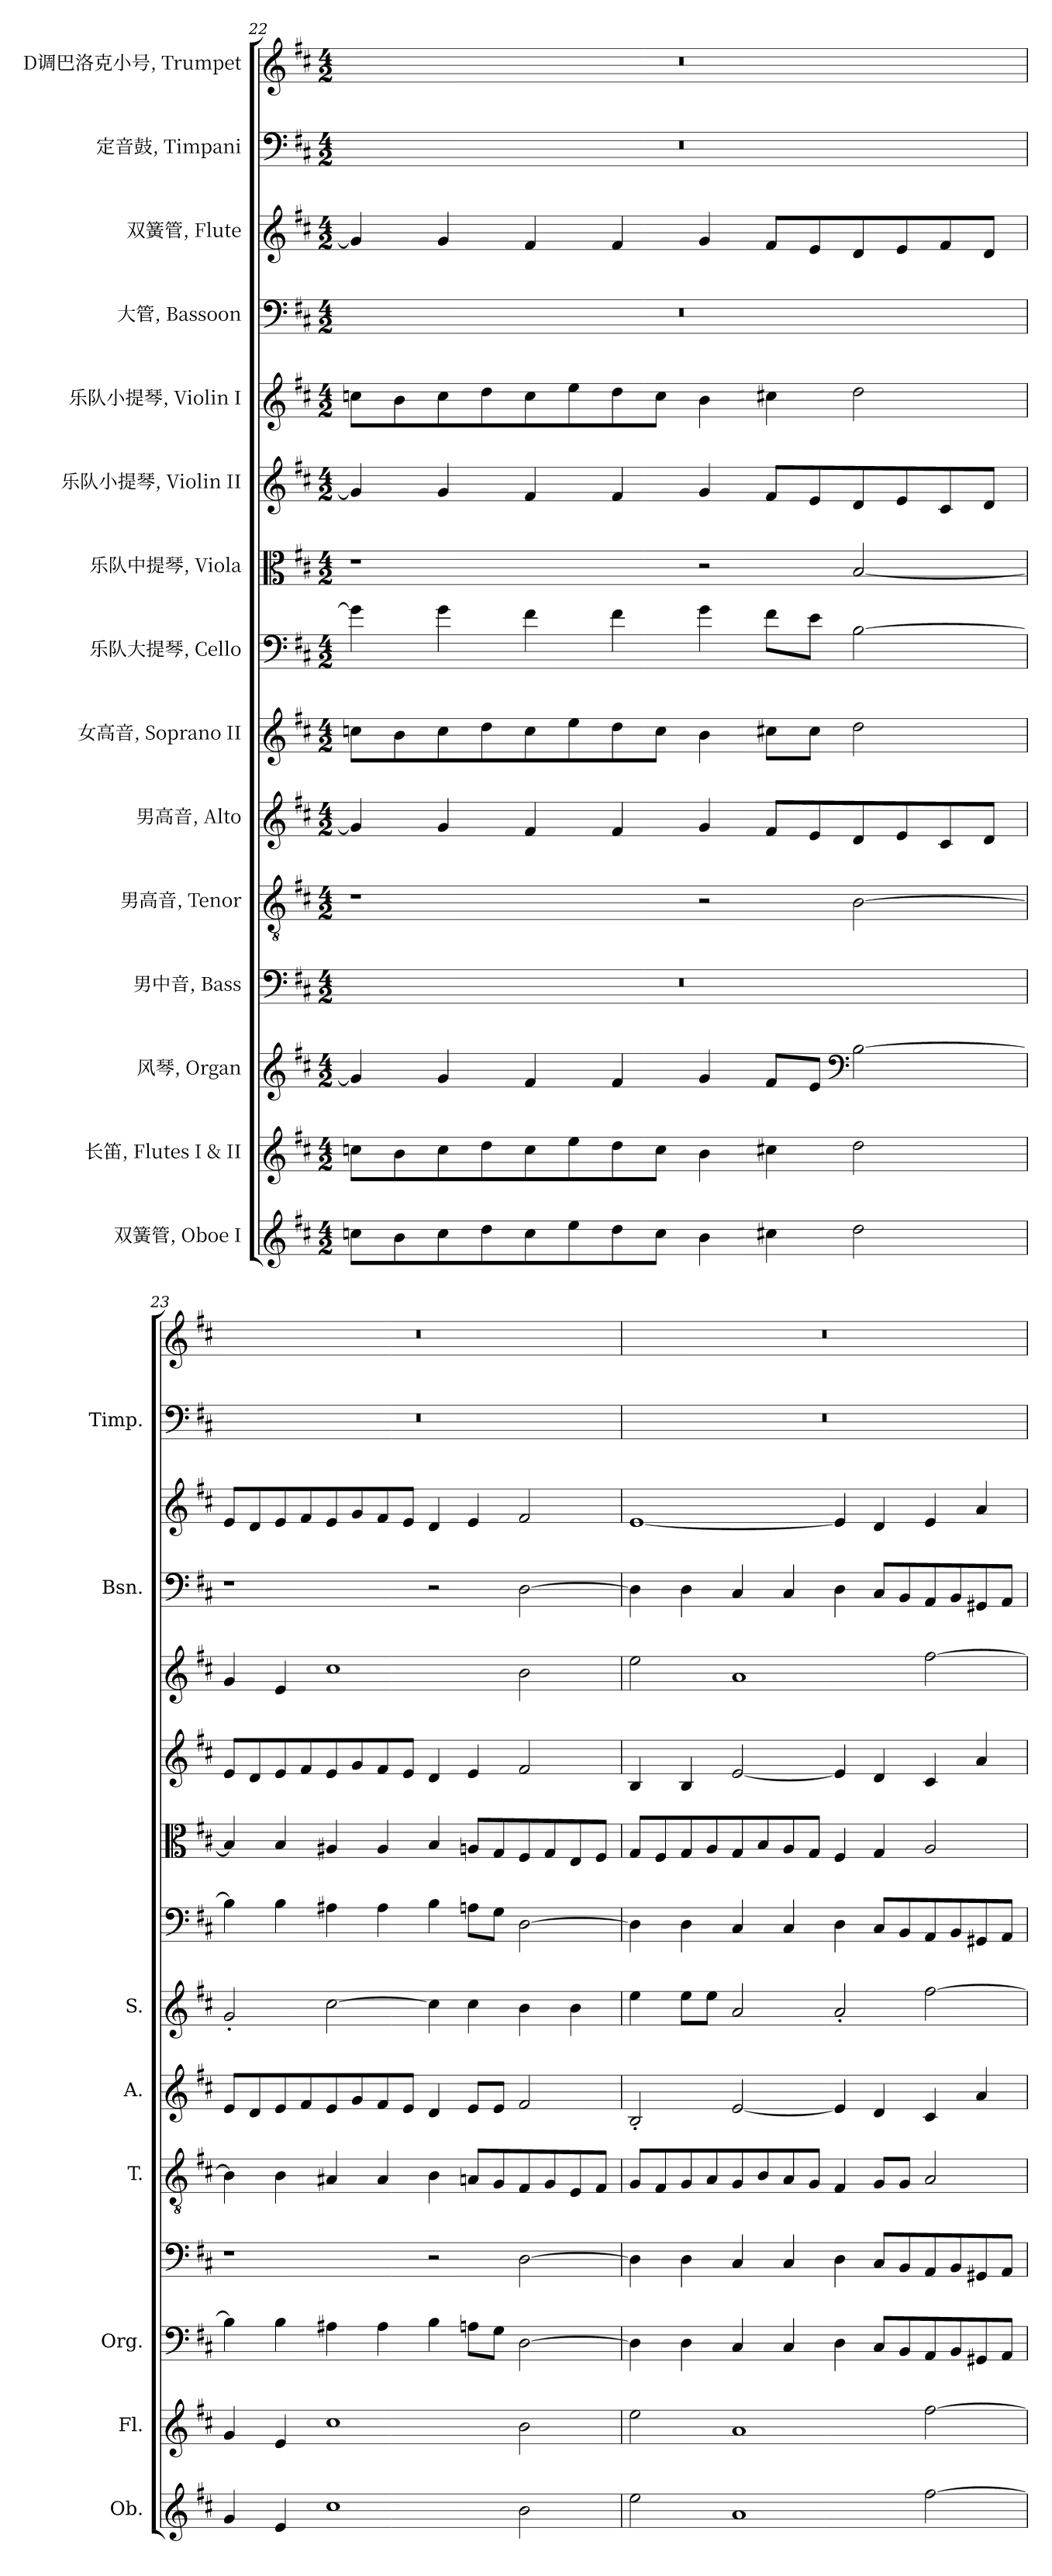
**kern	**kern	**kern	**kern	**kern	**kern	**kern	**kern	**kern	**kern	**kern	**kern	**kern	**kern	**kern
*part15	*part14	*part13	*part12	*part11	*part10	*part9	*part8	*part7	*part6	*part5	*part4	*part3	*part2	*part1
*staff15	*staff14	*staff13	*staff12	*staff11	*staff10	*staff9	*staff8	*staff7	*staff6	*staff5	*staff4	*staff3	*staff2	*staff1
*I"双簧管, Oboe I	*I"长笛, Flutes I &amp; II	*I"风琴, Organ	*I"男中音, Bass	*I"男高音, Tenor	*I"男高音, Alto	*I"女高音, Soprano II	*I"乐队大提琴, Cello	*I"乐队中提琴, Viola	*I"乐队小提琴, Violin II	*I"乐队小提琴, Violin I	*I"大管, Bassoon	*I"双簧管, Flute	*I"定音鼓, Timpani	*I"D调巴洛克小号, Trumpet
*I'Ob.	*I'Fl.	*I'Org.	*	*I'T.	*I'A.	*I'S.	*	*	*	*	*I'Bsn.	*	*I'Timp.	*
!!LO:PB:g=z
*clefG2	*clefG2	*clefG2	*clefF4	*clefGv2	*clefG2	*clefG2	*clefF4	*clefC3	*clefG2	*clefG2	*clefF4	*clefG2	*clefF4	*clefG2
*	*	*	*	*	*	*	*	*	*	*	*	*	*	*ITrd-1c-2
*k[f#c#]	*k[f#c#]	*k[f#c#]	*k[f#c#]	*k[f#c#]	*k[f#c#]	*k[f#c#]	*k[f#c#]	*k[f#c#]	*k[f#c#]	*k[f#c#]	*k[f#c#]	*k[f#c#]	*k[f#c#]	*k[f#c#g#d#]
*M4/2	*M4/2	*M4/2	*M4/2	*M4/2	*M4/2	*M4/2	*M4/2	*M4/2	*M4/2	*M4/2	*M4/2	*M4/2	*M4/2	*M4/2
=22	=22	=22	=22	=22	=22	=22	=22	=22	=22	=22	=22	=22	=22	=22
8ccn\L	8ccn\L	4g/]	0r	1r	4g/]	8ccn\L	4g\]	1r	4g/]	8ccn\L	0r	4g/]	0r	0r
8b\	8b\	.	.	.	.	8b\	.	.	.	8b\	.	.	.	.
8cc\	8cc\	4g/	.	.	4g/	8cc\	4g\	.	4g/	8cc\	.	4g/	.	.
8dd\	8dd\	.	.	.	.	8dd\	.	.	.	8dd\	.	.	.	.
8cc\	8cc\	4f#/	.	.	4f#/	8cc\	4f#\	.	4f#/	8cc\	.	4f#/	.	.
8ee\	8ee\	.	.	.	.	8ee\	.	.	.	8ee\	.	.	.	.
8dd\	8dd\	4f#/	.	.	4f#/	8dd\	4f#\	.	4f#/	8dd\	.	4f#/	.	.
8cc\J	8cc\J	.	.	.	.	8cc\J	.	.	.	8cc\J	.	.	.	.
4b\	4b\	4g/	.	2r	4g/	4b\	4g\	2r	4g/	4b\	.	4g/	.	.
4cc#X\	4cc#X\	8f#/L	.	.	8f#/L	8cc#X\L	8f#\L	.	8f#/L	4cc#X\	.	8f#/L	.	.
.	.	8e/J	.	.	8e/	8cc#\J	8e\J	.	8e/	.	.	8e/	.	.
*	*	*clefF4	*	*	*	*	*	*	*	*	*	*	*	*
2dd\	2dd\	[2B\	.	[2B\	8d/	2dd\	[2B\	[2B/	8d/	2dd\	.	8d/	.	.
.	.	.	.	.	8e/	.	.	.	8e/	.	.	8e/	.	.
.	.	.	.	.	8c#/	.	.	.	8c#/	.	.	8f#/	.	.
.	.	.	.	.	8d/J	.	.	.	8d/J	.	.	8d/J	.	.
=23	=23	=23	=23	=23	=23	=23	=23	=23	=23	=23	=23	=23	=23	=23
4g/	4g/	4B\]	1r	4B\]	8e/L	2g'/	4B\]	4B/]	8e/L	4g/	1r	8e/L	0r	0r
.	.	.	.	.	8d/	.	.	.	8d/	.	.	8d/	.	.
4e/	4e/	4B\	.	4B\	8e/	.	4B\	4B/	8e/	4e/	.	8e/	.	.
.	.	.	.	.	8f#/	.	.	.	8f#/	.	.	8f#/	.	.
1cc#	1cc#	4A#X\	.	4A#X/	8e/	[2cc#\	4A#X\	4A#X/	8e/	1cc#	.	8e/	.	.
.	.	.	.	.	8g/	.	.	.	8g/	.	.	8g/	.	.
.	.	4A#\	.	4A#/	8f#/	.	4A#\	4A#/	8f#/	.	.	8f#/	.	.
.	.	.	.	.	8e/J	.	.	.	8e/J	.	.	8e/J	.	.
.	.	4B\	2r	4B\	4d/	4cc#\]	4B\	4B/	4d/	.	2r	4d/	.	.
.	.	8An\L	.	8An/L	8e/L	4cc#\	8An\L	8An/L	4e/	.	.	4e/	.	.
.	.	8G\J	.	8G/	8e/J	.	8G\J	8G/	.	.	.	.	.	.
2b\	2b\	[2D\	[2D\	8F#/	2f#/	4b\	[2D\	8F#/	2f#/	2b\	[2D\	2f#/	.	.
.	.	.	.	8G/	.	.	.	8G/	.	.	.	.	.	.
.	.	.	.	8E/	.	4b\	.	8E/	.	.	.	.	.	.
.	.	.	.	8F#/J	.	.	.	8F#/J	.	.	.	.	.	.
!!LO:PB:g=z
=24	=24	=24	=24	=24	=24	=24	=24	=24	=24	=24	=24	=24	=24	=24
2ee\	2ee\	4D\]	4D\]	8G/L	2B'/	4ee\	4D\]	8G/L	4B/	2ee\	4D\]	[1e	0r	0r
.	.	.	.	8F#/	.	.	.	8F#/	.	.	.	.	.	.
.	.	4D\	4D\	8G/	.	8ee\L	4D\	8G/	4B/	.	4D\	.	.	.
.	.	.	.	8A/	.	8ee\J	.	8A/	.	.	.	.	.	.
1a	1a	4C#/	4C#/	8G/	[2e/	2a/	4C#/	8G/	[2e/	1a	4C#/	.	.	.
.	.	.	.	8B/	.	.	.	8B/	.	.	.	.	.	.
.	.	4C#/	4C#/	8A/	.	.	4C#/	8A/	.	.	4C#/	.	.	.
.	.	.	.	8G/J	.	.	.	8G/J	.	.	.	.	.	.
.	.	4D\	4D\	4F#/	4e/]	2a'/	4D\	4F#/	4e/]	.	4D\	4e/]	.	.
.	.	8C#/L	8C#/L	8G/L	4d/	.	8C#/L	4G/	4d/	.	8C#/L	4d/	.	.
.	.	8BB/	8BB/	8G/J	.	.	8BB/	.	.	.	8BB/	.	.	.
[2ff#\	[2ff#\	8AA/	8AA/	2A/	4c#/	[2ff#\	8AA/	2A/	4c#/	[2ff#\	8AA/	4e/	.	.
.	.	8BB/	8BB/	.	.	.	8BB/	.	.	.	8BB/	.	.	.
.	.	8GG#X/	8GG#X/	.	4a/	.	8GG#X/	.	4a/	.	8GG#X/	4a/	.	.
.	.	8AA/J	8AA/J	.	.	.	8AA/J	.	.	.	8AA/J	.	.	.
=	=	=	=	=	=	=	=	=	=	=	=	=	=	=
*-	*-	*-	*-	*-	*-	*-	*-	*-	*-	*-	*-	*-	*-	*-
